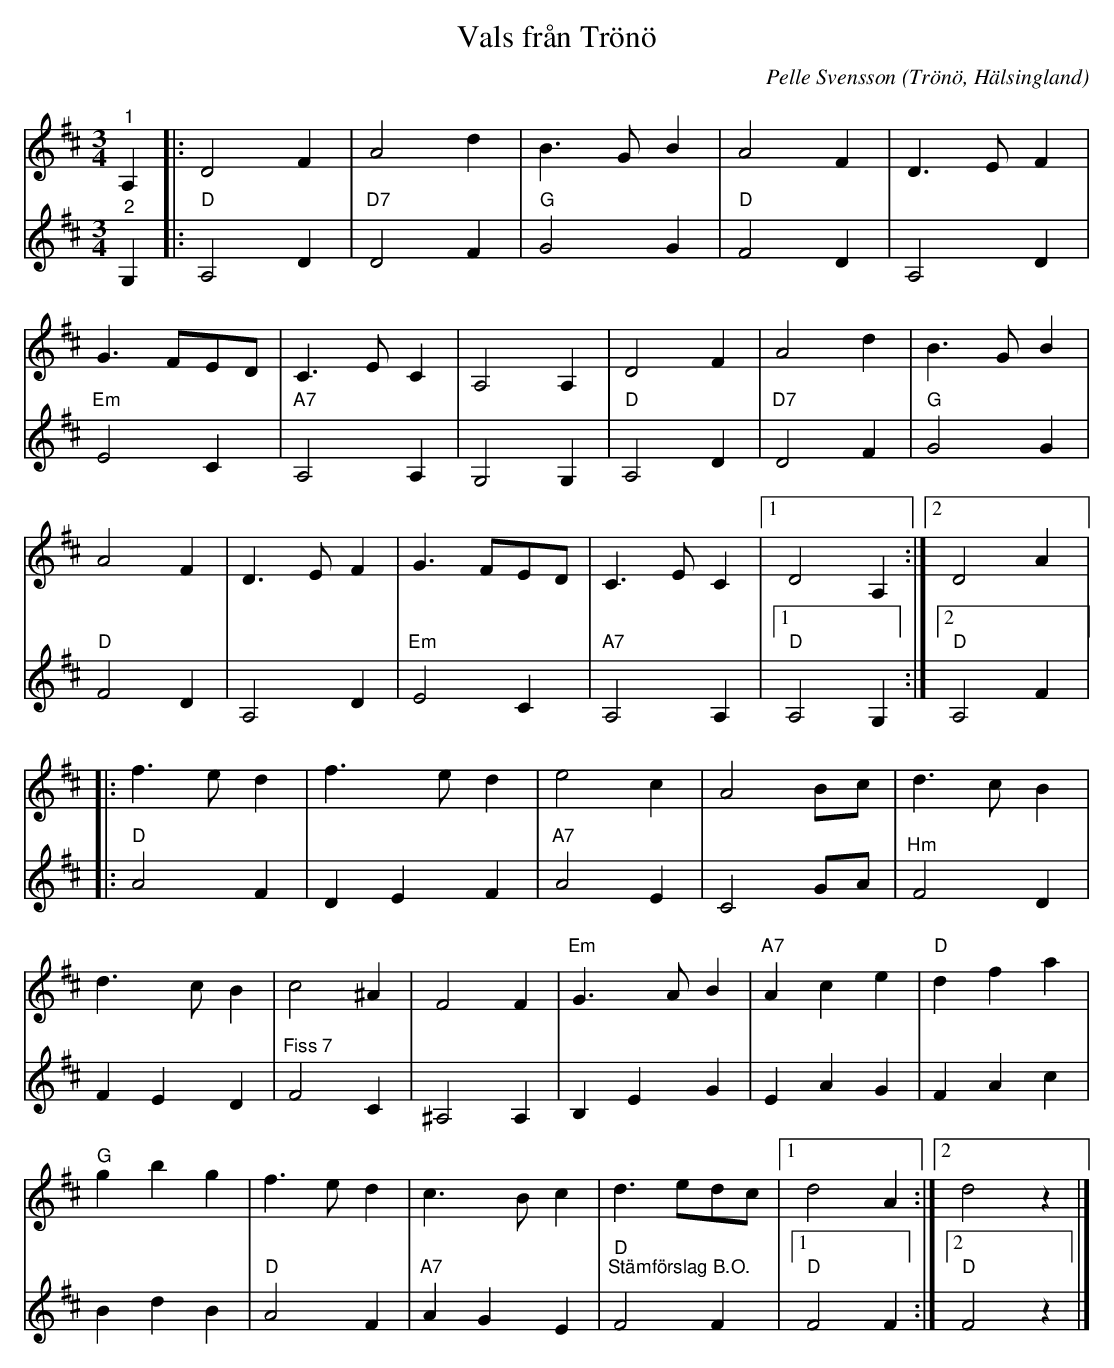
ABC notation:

X:1
T:Vals från Trönö
C:Pelle Svensson
O:Trönö, Hälsingland
L:1/4
M:3/4
K:D
V:1
"^1" A, |: D2 F | A2 d | B3/2 G/ B | A2 F | D3/2 E/ F |
G3/2 F/E/D/ | C3/2 E/ C | A,2 A, | D2 F | A2 d | B3/2 G/ B |
A2 F | D3/2 E/ F | G3/2 F/E/D/ | C3/2 E/ C |1 D2 A, :|2 D2 A |:
f3/2 e/ d | f3/2 e/ d | e2 c | A2 B/c/ | d3/2 c/ B |
d3/2 c/ B | c2 ^A | F2 F |"Em" G3/2 A/ B |"A7" A c e | "D" d f a |
"G" g b g | f3/2 e/ d | c3/2 B/ c | d3/2 e/d/c/ |1 d2 A :|2 d2 z |]
V:2
"^2" G, |:"D" A,2 D |"D7" D2 F |"G" G2 G |"D" F2 D | A,2 D |
"Em" E2 C |"A7" A,2 A, | G,2 G, | "D" A,2 D |"D7" D2 F |
"G" G2 G |"D" F2 D | A,2 D |"Em" E2 C |"A7" A,2 A, |1"D" A,2 G, :|2 "D" A,2 F |:
"D" A2 F | D E F |"A7" A2 E | C2 G/A/ |"^Hm" F2 D | F E D |
"^Fiss 7" F2 C | ^A,2 A, | B, E G | E A G | F A c | B d B |
"D" A2 F |"A7" A G E |"D""^Stämförslag B.O." F2 F |1 "D" F2 F :|2"D" F2 z |]
